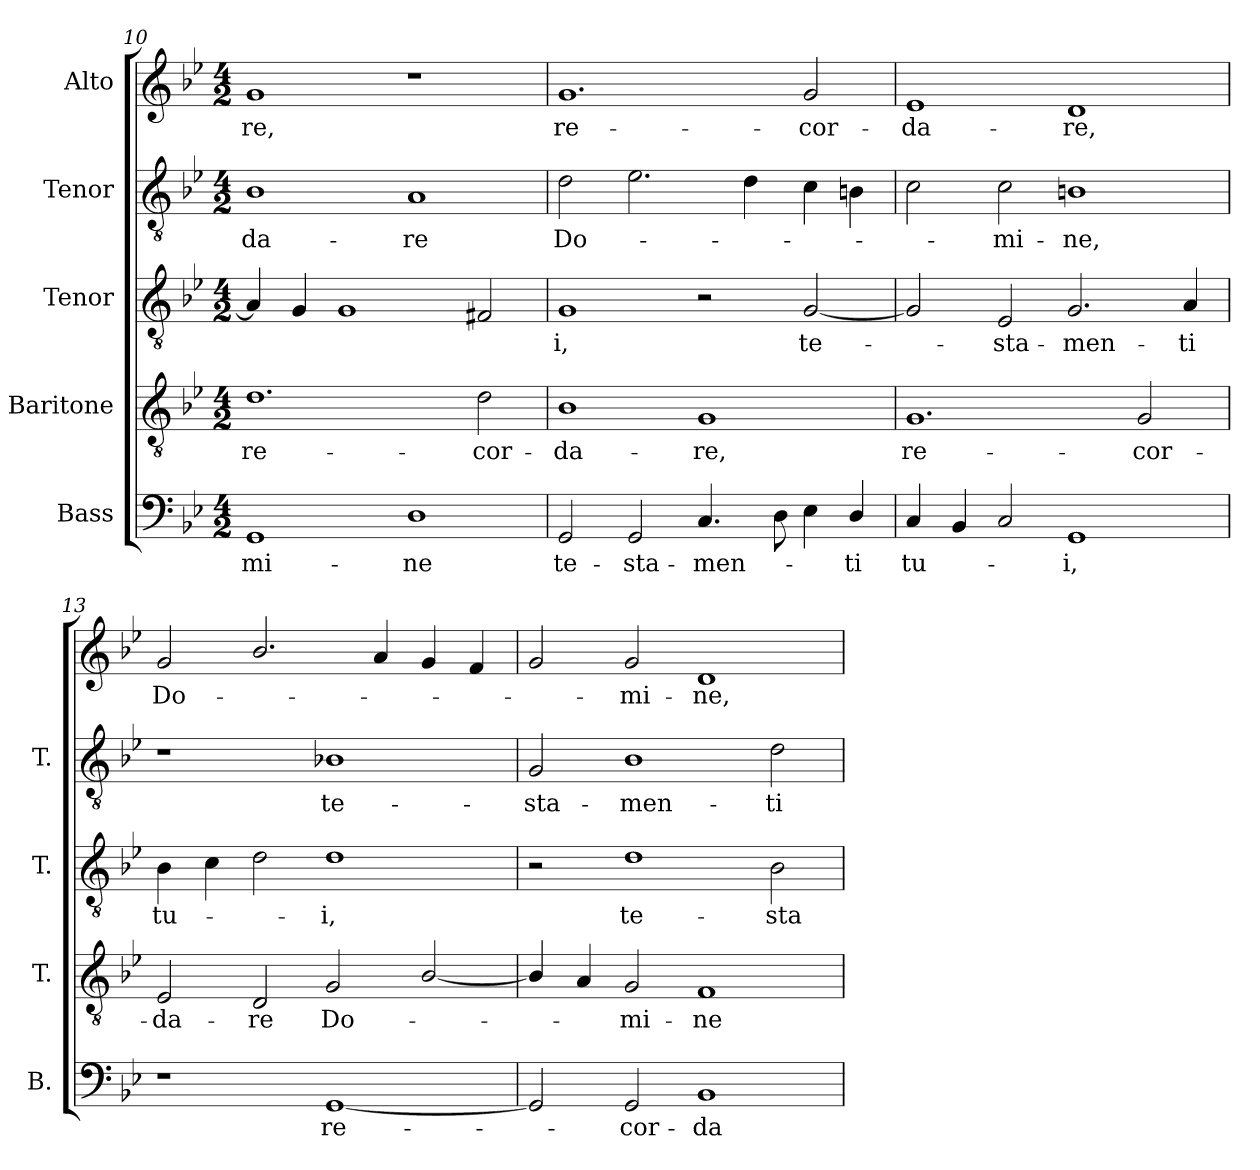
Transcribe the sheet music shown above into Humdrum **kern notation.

**kern	**text	**kern	**text	**kern	**text	**kern	**text	**kern	**text
*part5	*part5	*part4	*part4	*part3	*part3	*part2	*part2	*part1	*part1
*staff5	*staff5	*staff4	*staff4	*staff3	*staff3	*staff2	*staff2	*staff1	*staff1
*I"Bass	*	*I"Baritone	*	*I"Tenor	*	*I"Tenor	*	*I"Alto	*
*I'B.	*	*I'T.	*	*I'T.	*	*I'T.	*	*	*
*clefF4	*	*clefGv2	*	*clefGv2	*	*clefGv2	*	*clefG2	*
*	*	*ITrd7c12	*	*ITrd7c12	*	*ITrd7c12	*	*	*
*k[b-e-]	*	*k[b-e-]	*	*k[b-e-]	*	*k[b-e-]	*	*k[b-e-]	*
*B-:	*	*B-:	*	*B-:	*	*B-:	*	*B-:	*
*M4/2	*	*M4/2	*	*M4/2	*	*M4/2	*	*M4/2	*
=10	=10	=10	=10	=10	=10	=10	=10	=10	=10
!	!LO:LY:b:color=#000000	!	!	!	!	!	!	!	!
!	!	!	!LO:LY:b:color=#000000	!	!	!	!	!	!
!	!	!	!	!	!	!	!LO:LY:b:color=#000000	!	!
!	!	!	!	!	!	!	!	!	!LO:LY:b:color=#000000
1GGi	-mi-	1.Di	re-	4AAi/]	.	1BB-i	-da-	1gi	-re,
.	.	.	.	4GGi/	.	.	.	.	.
.	.	.	.	1GGi	.	.	.	.	.
!	!LO:LY:b:color=#000000	!	!	!	!	!	!	!	!
!	!	!	!	!	!	!	!LO:LY:b:color=#000000	!	!
1Di	-ne	.	.	.	.	1AAi	-re	1r	.
!	!	!	!LO:LY:b:color=#000000	!	!	!	!	!	!
.	.	2Di\	-cor-	2FF#Xi/	.	.	.	.	.
!!LO:LB:g=z
=11	=11	=11	=11	=11	=11	=11	=11	=11	=11
!	!LO:LY:b:color=#000000	!	!	!	!	!	!	!	!
!	!	!	!LO:LY:b:color=#000000	!	!	!	!	!	!
!	!	!	!	!	!LO:LY:b:color=#000000	!	!	!	!
!	!	!	!	!	!	!	!LO:LY:b:color=#000000	!	!
!	!	!	!	!	!	!	!	!	!LO:LY:b:color=#000000
2GGi/	te-	1BB-i	-da-	1GGi	-i,	2Di\	Do-	1.gi	re-
!	!LO:LY:b:color=#000000	!	!	!	!	!	!	!	!
2GGi/	-sta-	.	.	.	.	2.E-i\	.	.	.
!	!LO:LY:b:color=#000000	!	!	!	!	!	!	!	!
!	!	!	!LO:LY:b:color=#000000	!	!	!	!	!	!
4.Ci/	-men-	1GGi	-re,	2r	.	.	.	.	.
.	.	.	.	.	.	4Di\	.	.	.
8Di\	.	.	.	.	.	.	.	.	.
!	!	!	!	!	!LO:LY:b:color=#000000	!	!	!	!
!	!	!	!	!	!	!	!	!	!LO:LY:b:color=#000000
4E-i\	.	.	.	[2GGi/	te-	4Ci\	.	2gi/	-cor-
!	!LO:LY:b:color=#000000	!	!	!	!	!	!	!	!
4Di/	-ti	.	.	.	.	4BBni\	.	.	.
=12	=12	=12	=12	=12	=12	=12	=12	=12	=12
!	!LO:LY:b:color=#000000	!	!	!	!	!	!	!	!
!	!	!	!LO:LY:b:color=#000000	!	!	!	!	!	!
!	!	!	!	!	!	!	!	!	!LO:LY:b:color=#000000
4Ci/	tu-	1.GGi	re-	2GGi/]	.	2Ci\	.	1e-i	-da-
4BB-i/	.	.	.	.	.	.	.	.	.
!	!	!	!	!	!LO:LY:b:color=#000000	!	!	!	!
!	!	!	!	!	!	!	!LO:LY:b:color=#000000	!	!
2Ci/	.	.	.	2EE-i/	-sta-	2Ci\	-mi-	.	.
!	!LO:LY:b:color=#000000	!	!	!	!	!	!	!	!
!	!	!	!	!	!LO:LY:b:color=#000000	!	!	!	!
!	!	!	!	!	!	!	!LO:LY:b:color=#000000	!	!
!	!	!	!	!	!	!	!	!	!LO:LY:b:color=#000000
1GGi	-i,	.	.	2.GGi/	-men-	1BBni	-ne,	1di	-re,
!	!	!	!LO:LY:b:color=#000000	!	!	!	!	!	!
.	.	2GGi/	-cor-	.	.	.	.	.	.
!	!	!	!	!	!LO:LY:b:color=#000000	!	!	!	!
.	.	.	.	4AAi/	-ti	.	.	.	.
=13	=13	=13	=13	=13	=13	=13	=13	=13	=13
!	!	!	!LO:LY:b:color=#000000	!	!	!	!	!	!
!	!	!	!	!	!LO:LY:b:color=#000000	!	!	!	!
!	!	!	!	!	!	!	!	!	!LO:LY:b:color=#000000
1r	.	2EE-i/	-da-	4BB-i\	tu-	1r	.	2gi/	Do-
.	.	.	.	4Ci\	.	.	.	.	.
!	!	!	!LO:LY:b:color=#000000	!	!	!	!	!	!
.	.	2DDi/	-re	2Di\	.	.	.	2.b-i/	.
!	!LO:LY:b:color=#000000	!	!	!	!	!	!	!	!
!	!	!	!LO:LY:b:color=#000000	!	!	!	!	!	!
!	!	!	!	!	!LO:LY:b:color=#000000	!	!	!	!
!	!	!	!	!	!	!	!LO:LY:b:color=#000000	!	!
[1GGi	re-	2GGi/	Do-	1Di	-i,	1BB-Xi	te-	.	.
.	.	.	.	.	.	.	.	4ai/	.
.	.	[2BB-i/	.	.	.	.	.	4gi/	.
.	.	.	.	.	.	.	.	4fi/	.
=14	=14	=14	=14	=14	=14	=14	=14	=14	=14
!	!	!	!	!	!	!	!LO:LY:b:color=#000000	!	!
2GGi/]	.	4BB-i/]	.	2r	.	2GGi/	-sta-	2gi/	.
.	.	4AAi/	.	.	.	.	.	.	.
!	!LO:LY:b:color=#000000	!	!	!	!	!	!	!	!
!	!	!	!LO:LY:b:color=#000000	!	!	!	!	!	!
!	!	!	!	!	!LO:LY:b:color=#000000	!	!	!	!
!	!	!	!	!	!	!	!LO:LY:b:color=#000000	!	!
!	!	!	!	!	!	!	!	!	!LO:LY:b:color=#000000
2GGi/	-cor-	2GGi/	-mi-	1Di	te-	1BB-i	-men-	2gi/	-mi-
!	!LO:LY:b:color=#000000	!	!	!	!	!	!	!	!
!	!	!	!LO:LY:b:color=#000000	!	!	!	!	!	!
!	!	!	!	!	!	!	!	!	!LO:LY:b:color=#000000
1BB-i	-da-	1FFi	-ne	.	.	.	.	1di	-ne,
!	!	!	!	!	!LO:LY:b:color=#000000	!	!	!	!
!	!	!	!	!	!	!	!LO:LY:b:color=#000000	!	!
.	.	.	.	2BB-i\	-sta-	2Di\	-ti	.	.
=	=	=	=	=	=	=	=	=	=
*-	*-	*-	*-	*-	*-	*-	*-	*-	*-
